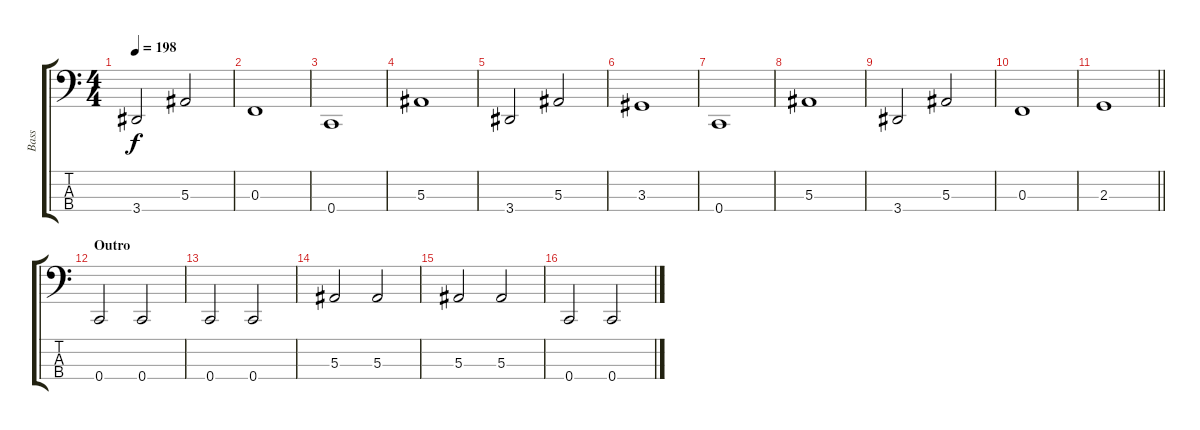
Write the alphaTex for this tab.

\track ("Bass" "Bass") {instrument electricbassfinger}
\staff {score tabs}
\tuning (Eb2 Bb1 F1 C1) {hide}
\ts (4 4)
\tempo 198
\clef f4
\ks c
3.4.2{dy f} 5.3.2 |
0.3.1 |
0.4.1 |
5.3.1 |
3.4.2 5.3.2 |
3.3.1 |
0.4.1 |
5.3.1 |
3.4.2 5.3.2 |
0.3.1 |
\barLineRight lightlight
2.3.1 |
\section ("" "Outro")
0.4.2 0.4.2 |
0.4.2 0.4.2 |
5.3.2 5.3.2 |
5.3.2 5.3.2 |
0.4.2 0.4.2
